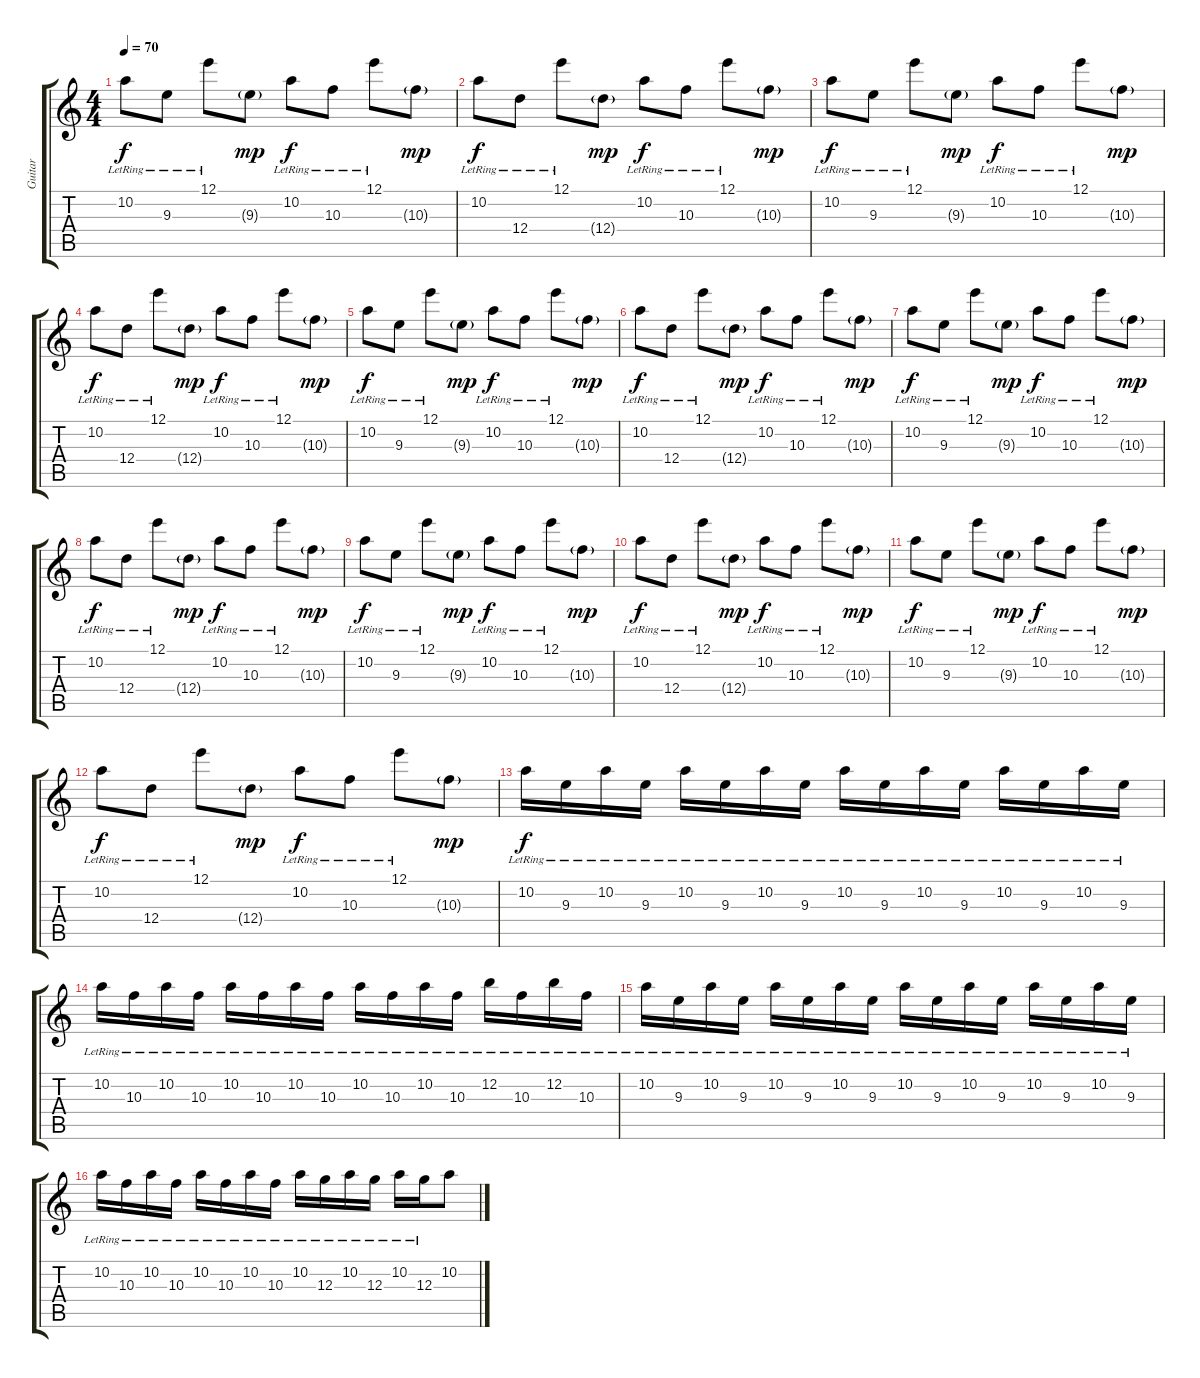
\track ("Guitar" "Guitar") {instrument electricguitarclean}
\staff {score tabs}
\tuning (E4 B3 G3 D3 A2 D2) {hide}
\ts (4 4)
\tempo 70
\clef g2
\ks c
10.2{lr}.8{dy f instrument electricguitarclean} 9.3{lr}.8 12.1{lr}.8 9.3{g}.8{dy mp} 10.2{lr}.8{dy f} 10.3{lr}.8 12.1{lr}.8 10.3{g}.8{dy mp} |
10.2{lr}.8{dy f} 12.4{lr}.8 12.1{lr}.8 12.4{g}.8{dy mp} 10.2{lr}.8{dy f} 10.3{lr}.8 12.1{lr}.8 10.3{g}.8{dy mp} |
10.2{lr}.8{dy f} 9.3{lr}.8 12.1{lr}.8 9.3{g}.8{dy mp} 10.2{lr}.8{dy f} 10.3{lr}.8 12.1{lr}.8 10.3{g}.8{dy mp} |
10.2{lr}.8{dy f} 12.4{lr}.8 12.1{lr}.8 12.4{g}.8{dy mp} 10.2{lr}.8{dy f} 10.3{lr}.8 12.1{lr}.8 10.3{g}.8{dy mp} |
10.2{lr}.8{dy f} 9.3{lr}.8 12.1{lr}.8 9.3{g}.8{dy mp} 10.2{lr}.8{dy f} 10.3{lr}.8 12.1{lr}.8 10.3{g}.8{dy mp} |
10.2{lr}.8{dy f} 12.4{lr}.8 12.1{lr}.8 12.4{g}.8{dy mp} 10.2{lr}.8{dy f} 10.3{lr}.8 12.1{lr}.8 10.3{g}.8{dy mp} |
10.2{lr}.8{dy f} 9.3{lr}.8 12.1{lr}.8 9.3{g}.8{dy mp} 10.2{lr}.8{dy f} 10.3{lr}.8 12.1{lr}.8 10.3{g}.8{dy mp} |
10.2{lr}.8{dy f} 12.4{lr}.8 12.1{lr}.8 12.4{g}.8{dy mp} 10.2{lr}.8{dy f} 10.3{lr}.8 12.1{lr}.8 10.3{g}.8{dy mp} |
10.2{lr}.8{dy f} 9.3{lr}.8 12.1{lr}.8 9.3{g}.8{dy mp} 10.2{lr}.8{dy f} 10.3{lr}.8 12.1{lr}.8 10.3{g}.8{dy mp} |
10.2{lr}.8{dy f} 12.4{lr}.8 12.1{lr}.8 12.4{g}.8{dy mp} 10.2{lr}.8{dy f} 10.3{lr}.8 12.1{lr}.8 10.3{g}.8{dy mp} |
10.2{lr}.8{dy f} 9.3{lr}.8 12.1{lr}.8 9.3{g}.8{dy mp} 10.2{lr}.8{dy f} 10.3{lr}.8 12.1{lr}.8 10.3{g}.8{dy mp} |
10.2{lr}.8{dy f} 12.4{lr}.8 12.1{lr}.8 12.4{g}.8{dy mp} 10.2{lr}.8{dy f} 10.3{lr}.8 12.1{lr}.8 10.3{g}.8{dy mp} |
10.2{lr}.16{dy f instrument overdrivenguitar} 9.3{lr}.16 10.2{lr}.16 9.3{lr}.16 10.2{lr}.16 9.3{lr}.16 10.2{lr}.16 9.3{lr}.16 10.2{lr}.16 9.3{lr}.16 10.2{lr}.16 9.3{lr}.16 10.2{lr}.16 9.3{lr}.16 10.2{lr}.16 9.3{lr}.16 |
10.2{lr}.16 10.3{lr}.16 10.2{lr}.16 10.3{lr}.16 10.2{lr}.16 10.3{lr}.16 10.2{lr}.16 10.3{lr}.16 10.2{lr}.16 10.3{lr}.16 10.2{lr}.16 10.3{lr}.16 12.2{lr}.16 10.3{lr}.16 12.2{lr}.16 10.3{lr}.16 |
10.2{lr}.16 9.3{lr}.16 10.2{lr}.16 9.3{lr}.16 10.2{lr}.16 9.3{lr}.16 10.2{lr}.16 9.3{lr}.16 10.2{lr}.16 9.3{lr}.16 10.2{lr}.16 9.3{lr}.16 10.2{lr}.16 9.3{lr}.16 10.2{lr}.16 9.3{lr}.16 |
10.2{lr}.16 10.3{lr}.16 10.2{lr}.16 10.3{lr}.16 10.2{lr}.16 10.3{lr}.16 10.2{lr}.16 10.3{lr}.16 10.2{lr}.16 12.3{lr}.16 10.2{lr}.16 12.3{lr}.16 10.2{lr}.16 12.3{lr}.16 10.2.8
